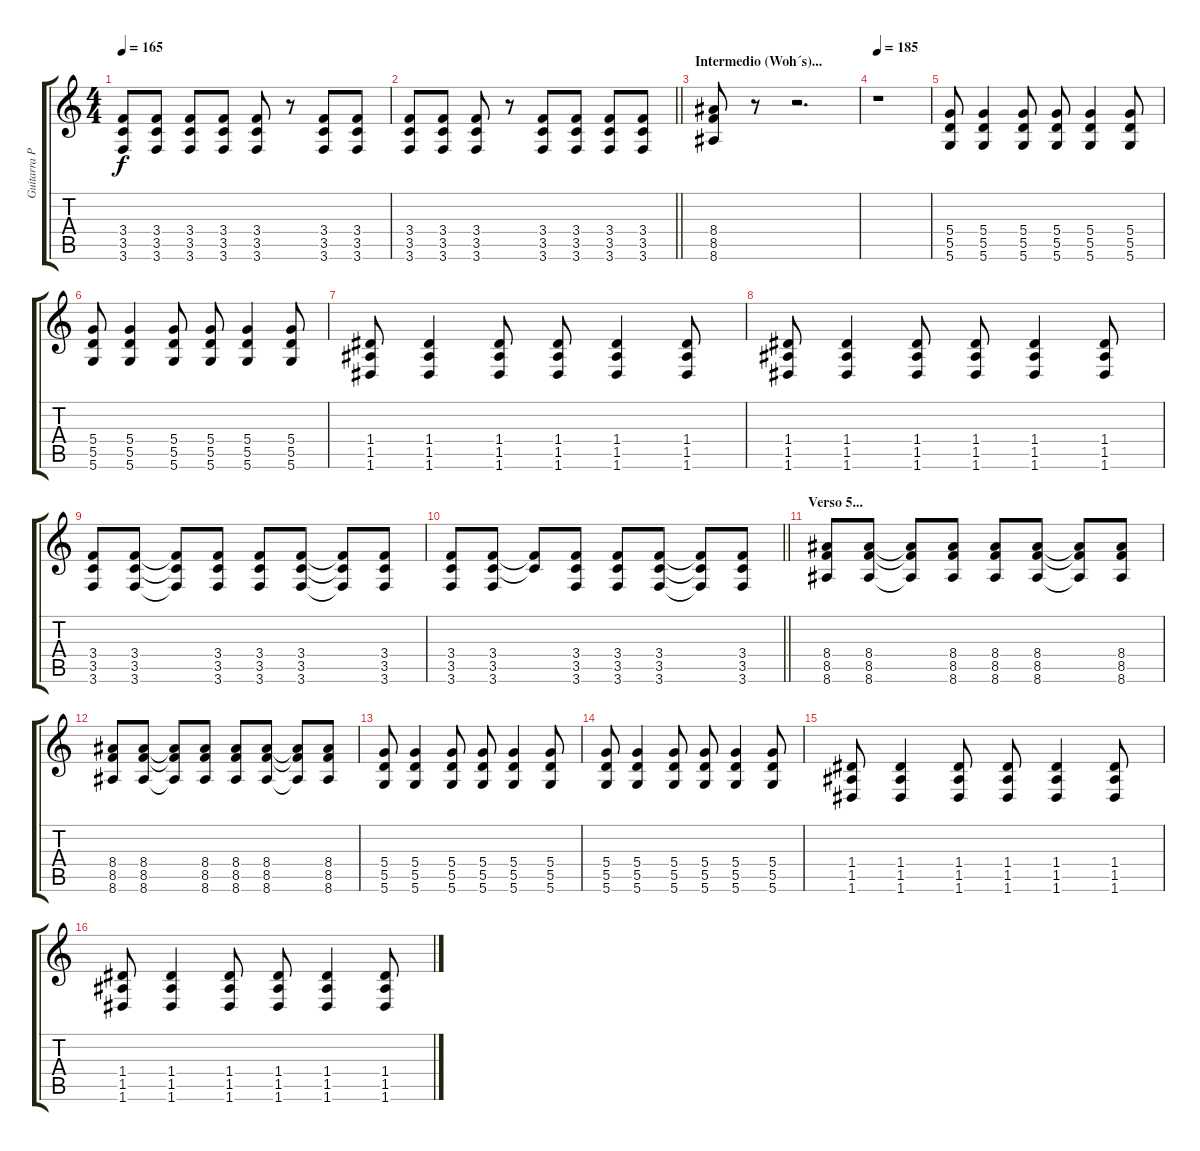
\track ("Guitarra Principal" "Guitarra P") {instrument distortionguitar}
\staff {score tabs}
\tuning (E4 B3 G3 D3 A2 D2) {hide}
\ts (4 4)
\tempo 165
\clef g2
\ks c
(3.4 3.5 3.6).8{dy f} (3.4 3.5 3.6).8 (3.4 3.5 3.6).8 (3.4 3.5 3.6).8 (3.4 3.5 3.6).8 r.8 (3.4 3.5 3.6).8 (3.4 3.5 3.6).8 |
\barLineRight lightlight
(3.4 3.5 3.6).8 (3.4 3.5 3.6).8 (3.4 3.5 3.6).8 r.8 (3.4 3.5 3.6).8 (3.4 3.5 3.6).8 (3.4 3.5 3.6).8 (3.4 3.5 3.6).8 |
\section ("" "Intermedio (Woh´s)...")
(8.4 8.5 8.6).8 r.8 r.2{d} |
\tempo 185
r.1 |
(5.4 5.5 5.6).8 (5.4 5.5 5.6).4 (5.4 5.5 5.6).8 (5.4 5.5 5.6).8 (5.4 5.5 5.6).4 (5.4 5.5 5.6).8 |
(5.4 5.5 5.6).8 (5.4 5.5 5.6).4 (5.4 5.5 5.6).8 (5.4 5.5 5.6).8 (5.4 5.5 5.6).4 (5.4 5.5 5.6).8 |
(1.4 1.5 1.6).8 (1.4 1.5 1.6).4 (1.4 1.5 1.6).8 (1.4 1.5 1.6).8 (1.4 1.5 1.6).4 (1.4 1.5 1.6).8 |
(1.4 1.5 1.6).8 (1.4 1.5 1.6).4 (1.4 1.5 1.6).8 (1.4 1.5 1.6).8 (1.4 1.5 1.6).4 (1.4 1.5 1.6).8 |
(3.4 3.5 3.6).8 (3.4 3.5 3.6).8 (3.4{t} 3.5{t} 3.6{t}).8 (3.4 3.5 3.6).8 (3.4 3.5 3.6).8 (3.4 3.5 3.6).8 (3.4{t} 3.5{t} 3.6{t}).8 (3.4 3.5 3.6).8 |
\barLineRight lightlight
(3.4 3.5 3.6).8 (3.4 3.5 3.6).8 (3.4{t} 3.5{t}).8 (3.4 3.5 3.6).8 (3.4 3.5 3.6).8 (3.4 3.5 3.6).8 (3.4{t} 3.5{t} 3.6{t}).8 (3.4 3.5 3.6).8 |
\section ("" "Verso 5...")
(8.4 8.5 8.6).8 (8.4 8.5 8.6).8 (8.4{t} 8.5{t} 8.6{t}).8 (8.4 8.5 8.6).8 (8.4 8.5 8.6).8 (8.4 8.5 8.6).8 (8.4{t} 8.5{t} 8.6{t}).8 (8.4 8.5 8.6).8 |
(8.4 8.5 8.6).8 (8.4 8.5 8.6).8 (8.4{t} 8.5{t} 8.6{t}).8 (8.4 8.5 8.6).8 (8.4 8.5 8.6).8 (8.4 8.5 8.6).8 (8.4{t} 8.5{t} 8.6{t}).8 (8.4 8.5 8.6).8 |
(5.4 5.5 5.6).8 (5.4 5.5 5.6).4 (5.4 5.5 5.6).8 (5.4 5.5 5.6).8 (5.4 5.5 5.6).4 (5.4 5.5 5.6).8 |
(5.4 5.5 5.6).8 (5.4 5.5 5.6).4 (5.4 5.5 5.6).8 (5.4 5.5 5.6).8 (5.4 5.5 5.6).4 (5.4 5.5 5.6).8 |
(1.4 1.5 1.6).8 (1.4 1.5 1.6).4 (1.4 1.5 1.6).8 (1.4 1.5 1.6).8 (1.4 1.5 1.6).4 (1.4 1.5 1.6).8 |
(1.4 1.5 1.6).8 (1.4 1.5 1.6).4 (1.4 1.5 1.6).8 (1.4 1.5 1.6).8 (1.4 1.5 1.6).4 (1.4 1.5 1.6).8
